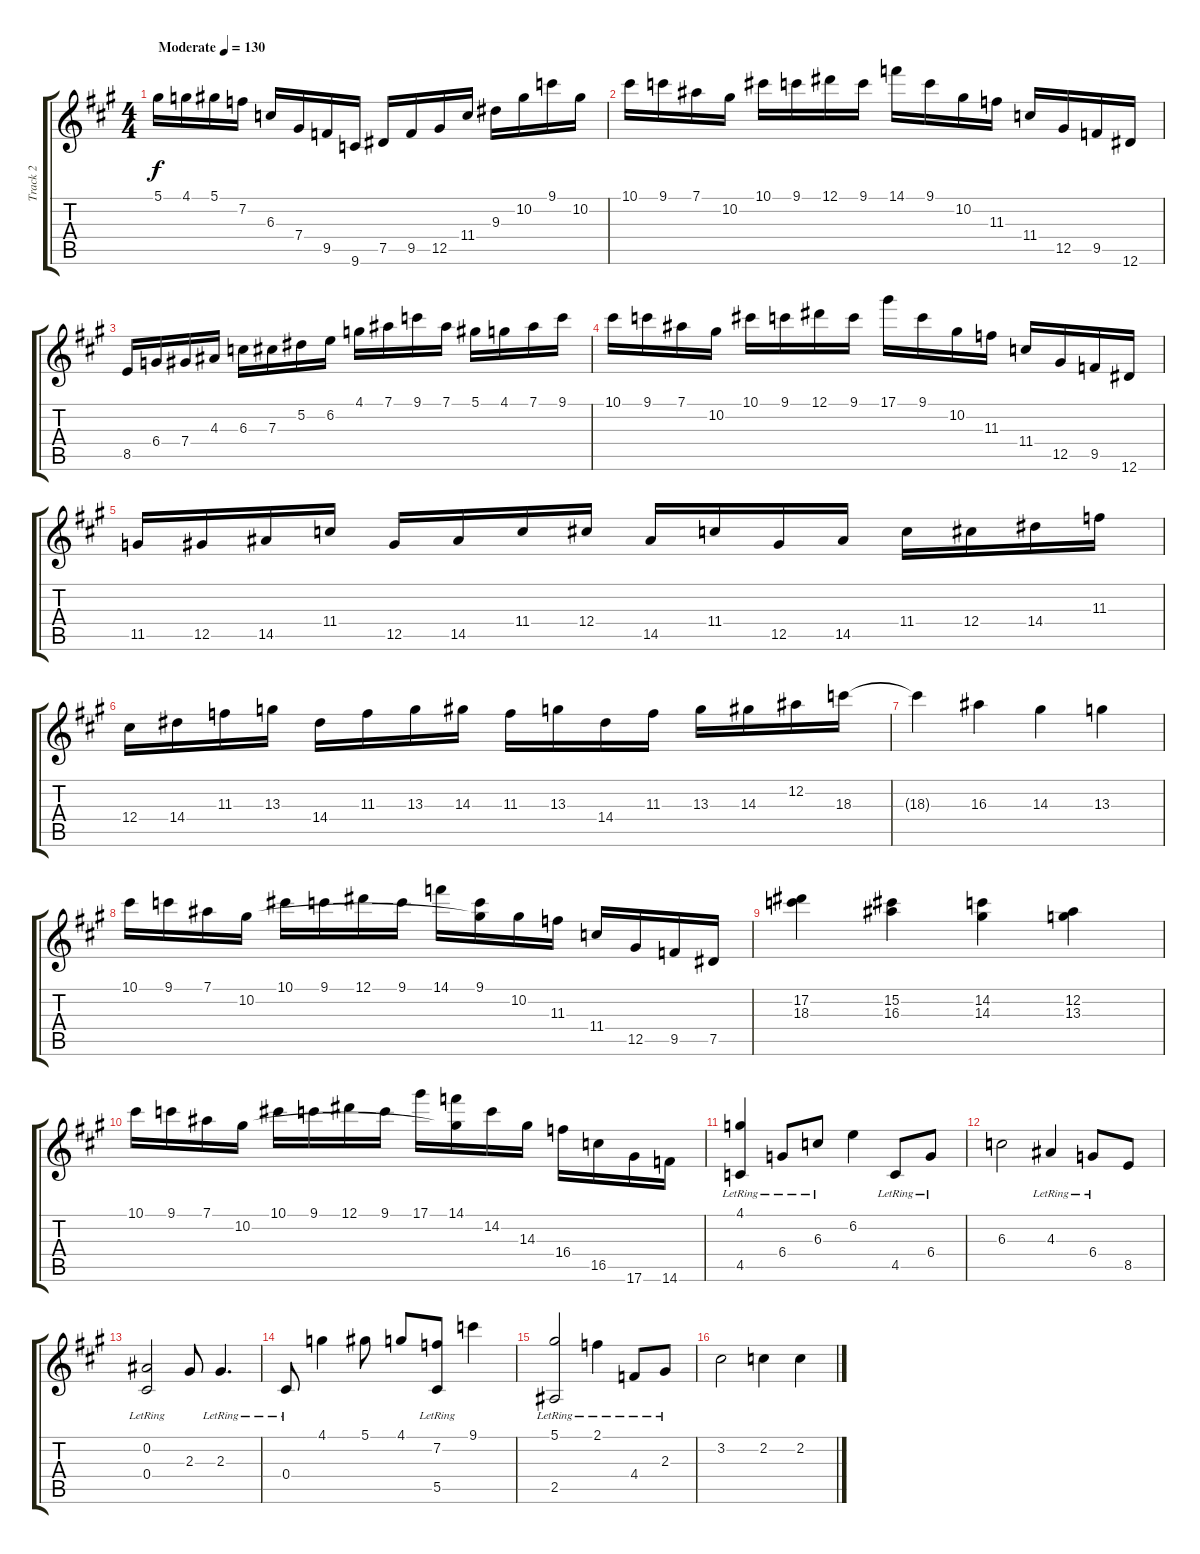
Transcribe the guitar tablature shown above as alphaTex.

\track ("Track 2" "Track 2") {instrument overdrivenguitar}
\staff {score tabs}
\tuning (Eb4 Bb3 Gb3 Db3 Ab2 Eb2) {hide}
\ts (4 4)
\tempo (130 "Moderate")
\clef g2
\ks a
5.1.16{dy f instrument overdrivenguitar} 4.1.16 5.1.16 7.2.16 6.3.16 7.4.16 9.5.16 9.6.16 7.5.16 9.5.16 12.5.16 11.4.16 9.3.16 10.2.16 9.1.16 10.2.16 |
10.1.16 9.1.16 7.1.16 10.2.16 10.1.16 9.1.16 12.1.16 9.1.16 14.1.16 9.1.16 10.2.16 11.3.16 11.4.16 12.5.16 9.5.16 12.6.16 |
8.5.16 6.4.16 7.4.16 4.3.16 6.3.16 7.3.16 5.2.16 6.2.16 4.1.16 7.1.16 9.1.16 7.1.16 5.1.16 4.1.16 7.1.16 9.1.16 |
10.1.16 9.1.16 7.1.16 10.2.16 10.1.16 9.1.16 12.1.16 9.1.16 17.1.16 9.1.16 10.2.16 11.3.16 11.4.16 12.5.16 9.5.16 12.6.16 |
11.5.16 12.5.16 14.5.16 11.4.16 12.5.16 14.5.16 11.4.16 12.4.16 14.5.16 11.4.16 12.5.16 14.5.16 11.4.16 12.4.16 14.4.16 11.3.16 |
12.4.16 14.4.16 11.3.16 13.3.16 14.4.16 11.3.16 13.3.16 14.3.16 11.3.16 13.3.16 14.4.16 11.3.16 13.3.16 14.3.16 12.2.16 18.3.16 |
18.3{t}.4 16.3.4 14.3.4 13.3.4 |
10.1.16 9.1.16 7.1.16 10.2.16 10.1.16 9.1.16 12.1.16 9.1.16 14.1.16 (9.1 10.2{t}).16 10.2.16 11.3.16 11.4.16 12.5.16 9.5.16 7.5.16 |
(17.2 18.3).4 (15.2 16.3).4 (14.2 14.3).4 (12.2 13.3).4 |
10.1.16 9.1.16 7.1.16 10.2.16 10.1.16 9.1.16 12.1.16 9.1.16 17.1.16 (14.1 10.2{t}).16 14.2.16 14.3.16 16.4.16 16.5.16 17.6.16 14.6.16 |
(4.1 4.5{lr}).4 6.4{lr}.8 6.3{lr}.8 6.2.4 4.5{lr}.8 6.4{lr}.8 |
6.3.2 4.3{lr}.4 6.4{lr}.8 8.5.8 |
(0.2 0.4{lr}).2 2.3.8 2.3{lr}.4{d} |
0.4{lr}.8 4.1.4 5.1.8 4.1.8 (7.2 5.5{lr}).8 9.1.4 |
(5.1 2.5{lr}).2 2.1{lr}.4 4.4{lr}.8 2.3{lr}.8 |
3.2.2 2.2.4 2.2.4
